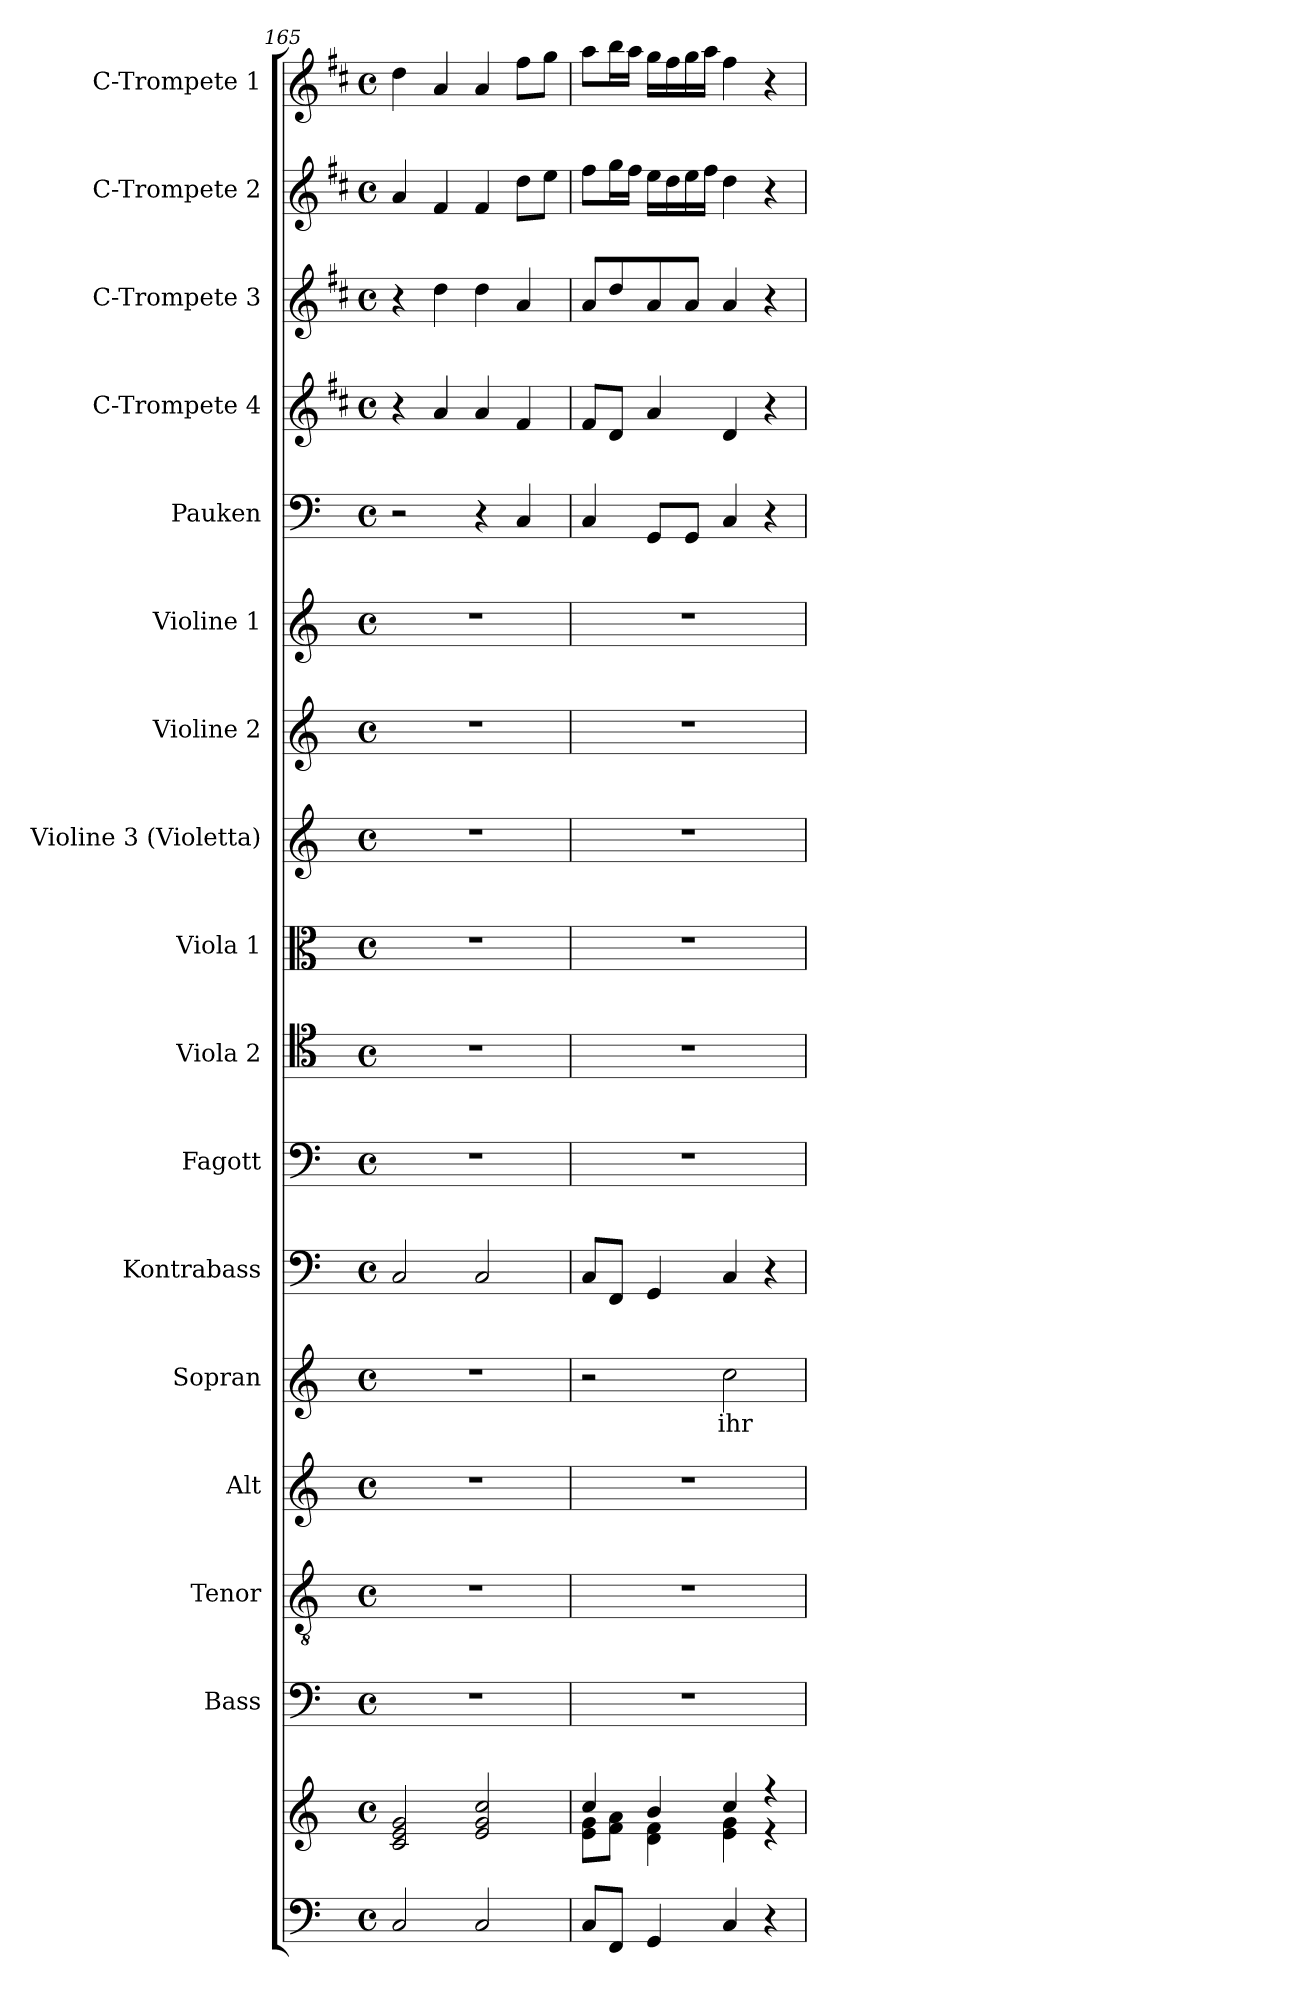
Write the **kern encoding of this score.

**kern	**kern	**kern	**kern	**kern	**kern	**text	**kern	**kern	**kern	**kern	**kern	**kern	**kern	**kern	**kern	**kern	**kern	**kern
*part17	*part17	*part16	*part15	*part14	*part13	*part13	*part12	*part11	*part10	*part9	*part8	*part7	*part6	*part5	*part4	*part3	*part2	*part1
*staff18	*staff17	*staff16	*staff15	*staff14	*staff13	*staff13	*staff12	*staff11	*staff10	*staff9	*staff8	*staff7	*staff6	*staff5	*staff4	*staff3	*staff2	*staff1
*	*	*I"Bass	*I"Tenor	*I"Alt	*I"Sopran	*	*I"Kontrabass	*I"Fagott	*I"Viola 2	*I"Viola 1	*I"Violine 3 (Violetta)	*I"Violine 2	*I"Violine 1	*I"Pauken	*I"C-Trompete 4	*I"C-Trompete 3	*I"C-Trompete 2	*I"C-Trompete 1
*	*	*I'B.	*I'T.	*I'A.	*I'S.	*	*I'Kb.	*I'Fg.	*I'Vla. 2	*I'Vla. 1	*I'Vl. 3	*I'Vl. 2	*I'Vl. 1	*I'Pk.	*I'C Trp. 4	*I'C Trp. 3	*I'C Trp. 2	*I'C Trp. 1
*clefF4	*clefG2	*clefF4	*clefGv2	*clefG2	*clefG2	*	*clefF4	*clefF4	*clefC4	*clefC3	*clefG2	*clefG2	*clefG2	*clefF4	*clefG2	*clefG2	*clefG2	*clefG2
*	*	*	*	*	*	*	*ITrd7c12	*	*	*	*	*	*	*	*ITrd1c2	*ITrd1c2	*ITrd1c2	*ITrd1c2
*k[]	*k[]	*k[]	*k[]	*k[]	*k[]	*	*k[]	*k[]	*k[]	*k[]	*k[]	*k[]	*k[]	*k[]	*k[]	*k[]	*k[]	*k[]
*C:	*C:	*C:	*C:	*C:	*C:	*	*C:	*C:	*C:	*C:	*C:	*C:	*C:	*C:	*C:	*C:	*C:	*C:
*M4/4	*M4/4	*M4/4	*M4/4	*M4/4	*M4/4	*	*M4/4	*M4/4	*M4/4	*M4/4	*M4/4	*M4/4	*M4/4	*M4/4	*M4/4	*M4/4	*M4/4	*M4/4
*met(c)	*met(c)	*met(c)	*met(c)	*met(c)	*met(c)	*	*met(c)	*met(c)	*met(c)	*met(c)	*met(c)	*met(c)	*met(c)	*met(c)	*met(c)	*met(c)	*met(c)	*met(c)
=165	=165	=165	=165	=165	=165	=165	=165	=165	=165	=165	=165	=165	=165	=165	=165	=165	=165	=165
2C/	2c/ 2e/ 2g/	1r	1r	1r	1r	.	2CC/	1r	1r	1r	1r	1r	1r	2r	4r	4r	4g/	4cc\
.	.	.	.	.	.	.	.	.	.	.	.	.	.	.	4g/	4cc\	4e/	4g/
2C/	2e/ 2g/ 2cc/	.	.	.	.	.	2CC/	.	.	.	.	.	.	4r	4g/	4cc\	4e/	4g/
.	.	.	.	.	.	.	.	.	.	.	.	.	.	4C/	4e/	4g/	8cc\L	8ee\L
.	.	.	.	.	.	.	.	.	.	.	.	.	.	.	.	.	8dd\J	8ff\J
=166	=166	=166	=166	=166	=166	=166	=166	=166	=166	=166	=166	=166	=166	=166	=166	=166	=166	=166
*	*^	*	*	*	*	*	*	*	*	*	*	*	*	*	*	*	*	*
8C/L	4cc/	8e\ 8g\L	1r	1r	1r	2r	.	8CC/L	1r	1r	1r	1r	1r	1r	4C/	8e/L	8g/L	8ee\L	8gg\L
8FF/J	.	8f\ 8a\J	.	.	.	.	.	8FFF/J	.	.	.	.	.	.	.	8c/J	8cc/	16ff\L	16aa\L
.	.	.	.	.	.	.	.	.	.	.	.	.	.	.	.	.	.	16ee\JJ	16gg\JJ
4GG/	4b/	4d\ 4f\	.	.	.	.	.	4GGG/	.	.	.	.	.	.	8GG/L	4g/	8g/	16dd\LL	16ff\LL
.	.	.	.	.	.	.	.	.	.	.	.	.	.	.	.	.	.	16cc\	16ee\
.	.	.	.	.	.	.	.	.	.	.	.	.	.	.	8GG/J	.	8g/J	16dd\	16ff\
.	.	.	.	.	.	.	.	.	.	.	.	.	.	.	.	.	.	16ee\JJ	16gg\JJ
!	!	!	!	!	!	!	!LO:LY:b	!	!	!	!	!	!	!	!	!	!	!	!
4C/	4cc/	4e\ 4g\	.	.	.	2cc\	ihr	4CC/	.	.	.	.	.	.	4C/	4c/	4g/	4cc\	4ee\
4r	4r	4r	.	.	.	.	.	4r	.	.	.	.	.	.	4r	4r	4r	4r	4r
*	*v	*v	*	*	*	*	*	*	*	*	*	*	*	*	*	*	*	*	*
=	=	=	=	=	=	=	=	=	=	=	=	=	=	=	=	=	=	=
*-	*-	*-	*-	*-	*-	*-	*-	*-	*-	*-	*-	*-	*-	*-	*-	*-	*-	*-
